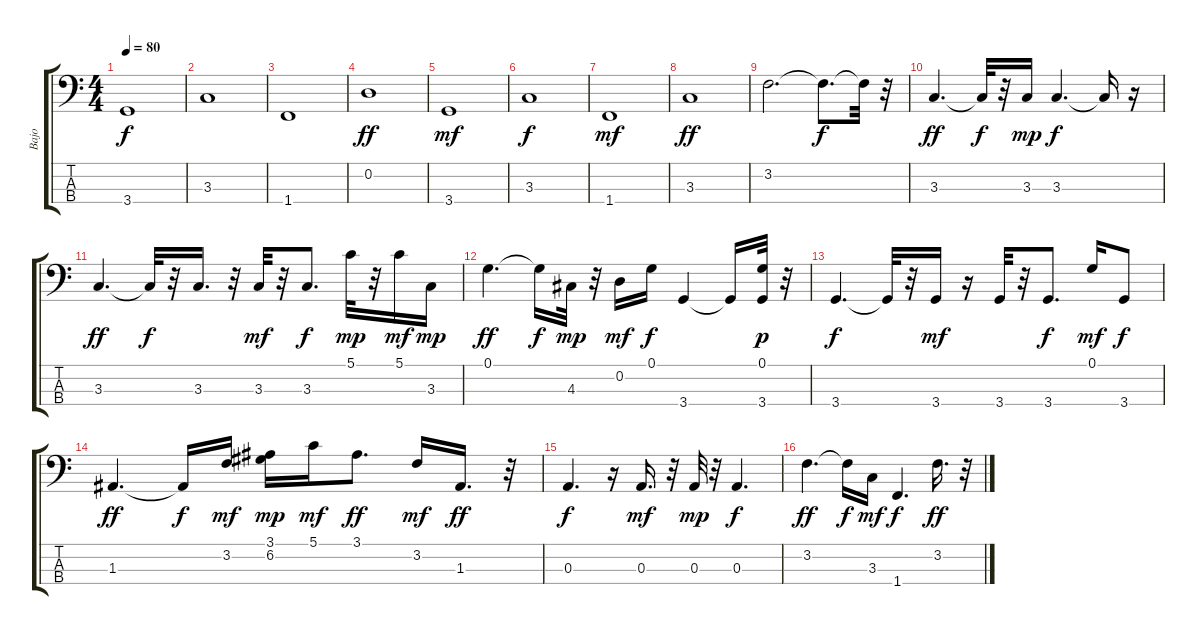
\track ("Bajo" "Bajo") {instrument electricbassfinger}
\staff {score tabs}
\tuning (G2 D2 A1 E1) {hide}
\ts (4 4)
\tempo 80
\clef f4
\ks c
3.4.1{dy f} |
3.3.1 |
1.4.1 |
0.2.1{dy ff} |
3.4.1{dy mf} |
3.3.1{dy f} |
1.4.1{dy mf} |
3.3.1{dy ff} |
3.2.2{d} 3.2{t}.8{d dy f} 3.2{t}.32 r.32 |
3.3.4{d dy ff} 3.3{t}.32{dy f} r.32 3.3.16{dy mp} 3.3.4{d dy f} 3.3{t}.16 r.16 |
3.3.4{d dy ff} 3.3{t}.32{dy f} r.32 3.3.16{d} r.32 3.3.32{dy mf} r.32 3.3.8{d dy f} 5.1.32{dy mp} r.32 5.1.16{dy mf} 3.3.16{dy mp} |
0.1.4{d dy ff} 0.1{t}.16{dy f} 4.3.32{dy mp} r.32 0.2.16{dy mf} 0.1.16{dy f} 3.4.4 3.4{t}.16 (0.1 3.4).32{dy p} r.32 |
3.4.4{d dy f} 3.4{t}.32 r.32 3.4.16{dy mf} r.16 3.4.32 r.32 3.4.8{d dy f} 0.1.16{dy mf} 3.4.8{dy f} |
1.3.4{d dy ff} 1.3{t}.16{dy f} 3.2.16{dy mf} (3.1 6.2).16{dy mp} 5.1.16{dy mf} 3.1.8{d dy ff} 3.2.16{dy mf} 1.3.16{d dy ff} r.32 |
0.3.4{d dy f} r.16 0.3.16{d dy mf} r.32 0.3.32{dy mp} r.32 0.3.4{d dy f} |
3.2.4{d dy ff} 3.2{t}.16{dy f} 3.3.16{dy mf} 1.4.4{d dy f} 3.2.16{d dy ff} r.32
